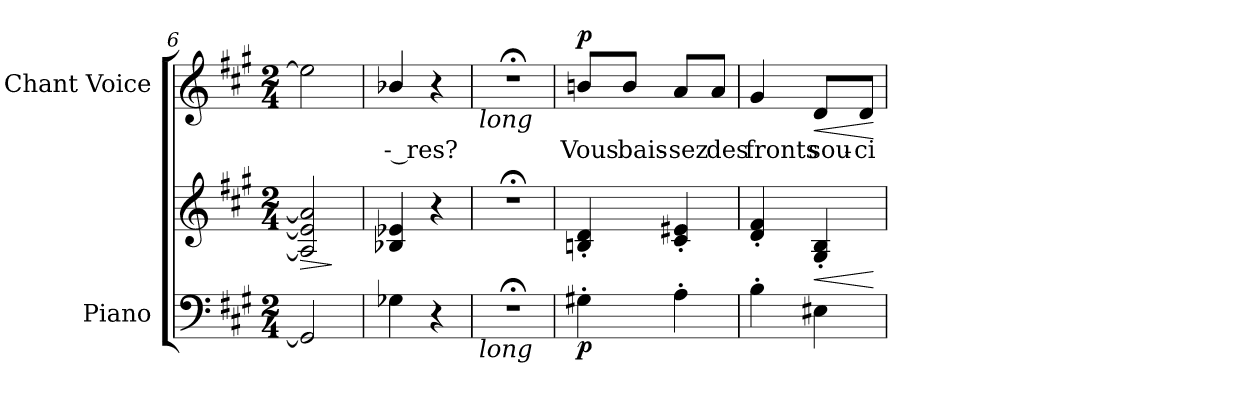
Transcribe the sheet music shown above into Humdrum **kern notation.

**kern	**kern	**dynam	**kern	**text	**dynam
*part2	*part2	*part2	*part1	*part1	*part1
*staff3	*staff2	*staff2/3	*staff1	*staff1	*staff1
*I"Piano	*	*	*I"Chant Voice	*	*
*I'Pno	*	*	*	*	*
*clefF4	*clefG2	*	*clefG2	*	*
*k[f#c#g#]	*k[f#c#g#]	*	*k[f#c#g#]	*	*
*M2/4	*M2/4	*	*M2/4	*	*
=6	=6	=6	=6	=6	=6
!	!	!LO:HP:b	!	!	!
2GG-/]	2A/] 2e-/] 2a/]	>	2ee-\]	.	.
.	.	]	.	.	.
!!LO:LB:g=z
=7	=7	=7	=7	=7	=7
!	!	!	!	!LO:LY:b	!
4G-X\	4B-X/ 4e-X/	.	4b-X/	-- res?	.
4r	4r	.	4r	.	.
=8	=8	=8	=8	=8	=8
!	!	!	!LO:TX:b:i:t=long	!	!
!LO:TX:b:i:t=long	!	!	!	!	!
2r;<	2r;<	.	2r;<	.	.
=9	=9	=9	=9	=9	=9
!	!	!LO:DY:b=2	!	!LO:LY:b	!LO:DY:a
4G#X'\	4Bn/' 4d/'	p	8bn/L	Vous	p
!	!	!	!	!LO:LY:b	!
.	.	.	8b/J	bais-	.
!	!	!	!	!LO:LY:b	!
4A'\	4c#/' 4e#X/'	.	8a/L	-sez	.
!	!	!	!	!LO:LY:b	!
.	.	.	8a/J	des	.
=10	=10	=10	=10	=10	=10
!	!	!	!	!LO:LY:b	!
4B'\	4d/' 4f#/'	.	4g#/	fronts	.
!	!	!LO:HP:b	!	!LO:LY:b	!LO:HP:b
4E#X\	4G#/' 4B/'	<	8d/L	sou-	<
!	!	!	!	!LO:LY:b	!
.	.	.	8d/J	-ci-	.
.	.	[	.	.	[
=	=	=	=	=	=
*-	*-	*-	*-	*-	*-
